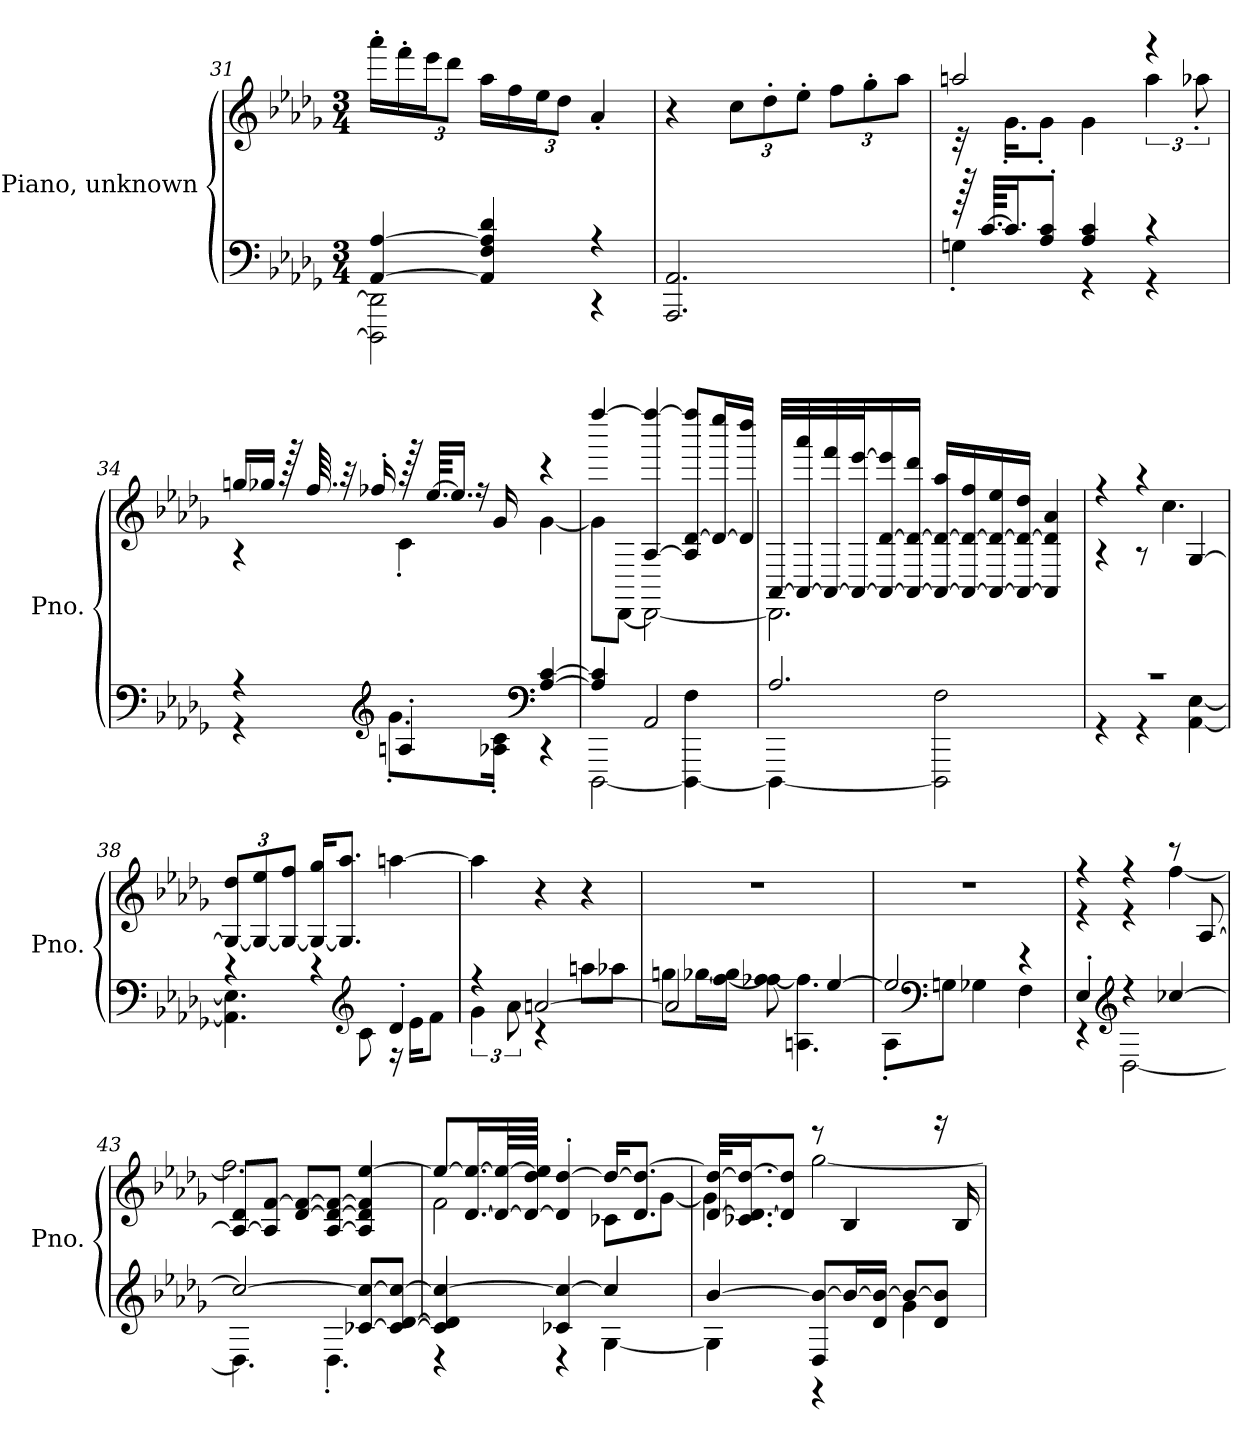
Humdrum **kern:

**kern	**kern
*part1	*part1
*staff2	*staff1
*I"Piano, unknown	*
*I'Pno.	*
!!LO:LB:g=z
*clefF4	*clefG2
*k[b-e-a-d-g-]	*k[b-e-a-d-g-]
*M3/4	*M3/4
=31	=31
*^	*
[4AA-/ [4A-/	2DDD-\] 2DD-\]	16aaa-'\LL
.	.	16fff'\
*	*	*Xbrackettup
.	.	24eee-\J
.	.	12ddd-\J
4AA-/] 4F/ 4A-/] 4d-/	.	16aa-\LL
.	.	16ff\
.	.	24ee-\J
.	.	12dd-\J
4r	4r	4a-'/
*v	*v	*
=32	=32
2.AAA-/ 2.AA-/	4r
.	12cc\L
.	12dd-'\
.	12ee-'\J
.	12ff\L
.	12gg-'\
.	12aa-\J
=33	=33
*^	*^
128r	4Gn'\	2aan/	32r
[64.c/KKLL	.	.	.
16.c/J]	.	.	16.g-'\KL
8A-/' 8c/'J	.	.	8g-'\J
4A-/ 4c/	4r	.	4g-\
*	*	*	*brackettup
4r	4r	4r	6aa\
.	.	.	12aa-X'\
!!LO:LB:g=z	!!
=34	=34	=34	=34
4r	4r	16ggn/LL	4r
.	.	16gg-X/JJ	.
.	.	128r	.
.	.	64.ff/	.
.	.	32r	.
.	.	16ff-X'/	.
*clefG2	*	*	*
4An'/	8.g-'\L	128r	4c'\
.	.	[64.ee-/KKLL	.
.	.	16.ee-/JJ]	.
.	.	16r	.
.	16A-X\' 16c\'Jk	16g-/	.
*clefF4	*	*	*
[4A-/ [4c/	4r	4r	[4g-\
=35	=35	=35	=35
4A-/] 4c/]	[2DDD-\	[4ffff/	8g-\L]
.	.	.	[8DD-\J
2AA-/	.	[4A-/ 4ffff/_	2DD-\_
.	4DDD-\_ 4F\	8A-/] [8d-/ 8ffff/]L	.
.	.	16d-/_ 16eeee-/L	.
.	.	16d-/] 16dddd-/JJ	.
!!LO:LB:g=z	!!
=36	=36	=36	=36
2.A-/	4DDD-\_	[32AA-/LLL	2.DD-\]
.	.	32AA-/_ 32aaa-/	.
.	.	32AA-/_ 32fff/	.
.	.	32AA-/_ [32eee-/J	.
.	.	16AA-/_ [16d-/ 16eee-/]	.
.	.	16AA-/_ 16d-/_ 16ddd-/JJ	.
.	2DDD-\] 2F\	16AA-/_ 16d-/_ 16aa-/LL	.
.	.	16AA-/_ 16d-/_ 16ff/	.
.	.	16AA-/_ 16d-/_ 16ee-/	.
.	.	16AA-/_ 16d-/_ 16dd-/JJ	.
.	.	4AA-/] 4d-/] 4a-/	.
=37	=37	=37	=37
2.r	4r	4r	4r
.	4r	4r	8r
.	.	.	4.cc\
.	[4AA-\ [4E-\	[4G-/	.
*	*	*v	*v
=38	=38	=38
*	*	*Xbrackettup
4r	4.AA-\] 4.E-\]	12G-/_ 12dd-/L
.	.	12G-/_ 12ee-/
.	.	12G-/_ 12ff/J
4r	.	16G-/_ 16gg-/KL
.	.	8.G-/] 8.aa-/J
*clefG2	*	*
.	8c\	.
4d-'/	16r	[4aan\
.	16e-\KL	.
.	8f\J	.
!!LO:LB:g=z
=39	=39	=39
4r	6g-\	4aa\]
.	12a-\	.
[2an/	4r	4r
.	8aan\L	4r
.	8aa-X\J	.
=40	=40	=40
2a/]	8ggn\L	2.r
.	[16gg-X\L	.
.	[16ff\ 16gg-\]JJ	.
.	[8ff-X\ 8ff\]	.
.	4.An\ 4.ff-\]	.
[4ee-/	.	.
=41	=41	=41
2ee-/]	8A-'\L	2.r
*clefF4	*	*
.	8Gn\J	.
.	4G-X\	.
4r	4F\	.
=42	=42	=42
*	*	*^
4E-'/	4r	4r	4r
*clefG2	*	*	*
4r	[2D-\	4r	4r
[4cc-X/	.	8r	[4ff\
.	.	[8A-/	.
!!LO:PB:g=z	!!
=43	=43	=43	=43
2cc-/_	4.D-\]	8A-/_ 8d-/L	2.ff\]
.	.	8A-/] [8f/J	.
.	.	[8d-/ 8f/_L	.
.	4.D-'\	[8A-/ 8d-/_ 8f/_J	.
[8c-X/ 8cc-/_L	.	4A-/] 4d-/] 4f/] [4ee-/	.
8c-/_ [8d-/ 8cc-/_J	.	.	.
=44	=44	=44	=44
4c-/] 4d-/] 4cc-/_	4r	8ee-/L_	2f\
.	.	[16.d-/ 16.ee-/_L	.
.	.	64d-/_ 64ee-/_LL	.
.	.	64d-/_ 64dd-/ 64ee-/]JJJJ	.
4c-X/ 4cc-/_	4r	4d-/]' [4dd-/'	.
4cc-/]	[4G-\	16dd-/KL_	8c-X\L
.	.	8.d-/ 8.dd-/_J	.
.	.	.	[8g-\J
=45	=45	=45	=45
[4b-/	4G-\]	[32d-/ 32dd-/_KLL	4g-\]
.	.	16.c-X/ 16.d-/_ 16.dd-/_J	.
.	.	8d-/] 8dd-/]J	.
8D-/ 8b-/_L	4r	8r	[2gg-\
16b-/L_	.	4B-/	.
16d-/ 16b-/_JJ	.	.	.
8b-/L_	4g-\	.	.
8d-/ 8b-/]J	.	16r	.
.	.	16B-/	.
*v	*v	*	*
*	*v	*v
=	=
*-	*-
